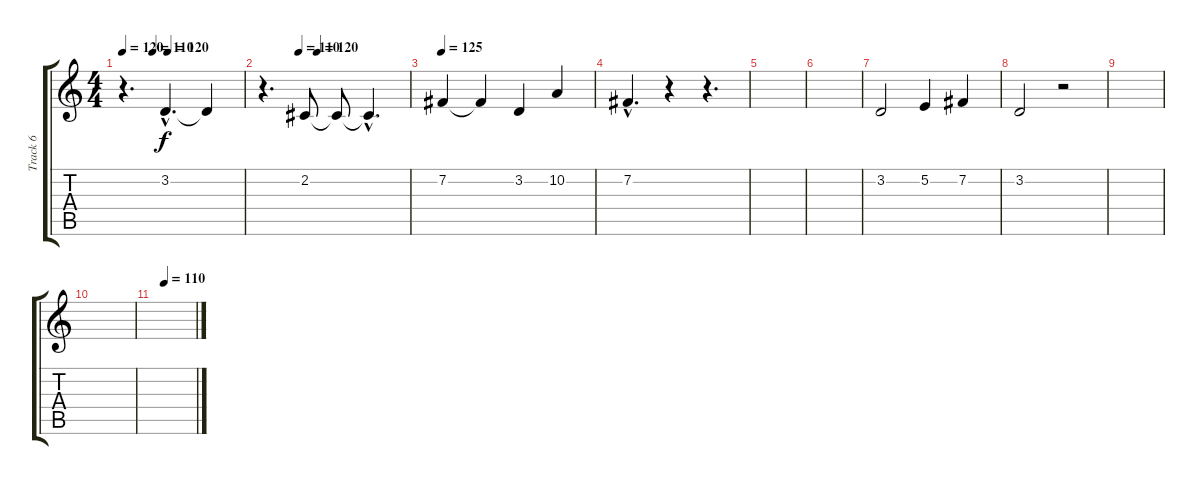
\track ("Track 6" "Track 6") {instrument lead6voice}
\staff {score tabs}
\tuning (E4 B3 G3 D3 A2 E2) {hide}
\ts (4 4)
\tempo 120
\tempo (110 0.25)
\tempo (120 0.375)
\clef g2
\ks c
r.4{d dy f} 3.2{hac}.4{d} 3.2{t}.4 |
\tempo (110 0.25)
\tempo (120 0.375)
r.4{d} 2.2.8 2.2{t}.8 2.2{hac t}.4{d} |
\tempo 125
7.2.4 7.2{t}.4 3.2.4{volume 9} 10.2.4 |
7.2{hac}.4{d volume 11} r.4 r.4{d} |
|
|
3.2.2 5.2.4{volume 9} 7.2.4 |
3.2.2{volume 11} r.2 |
|
|
\tempo (110 0.25)
